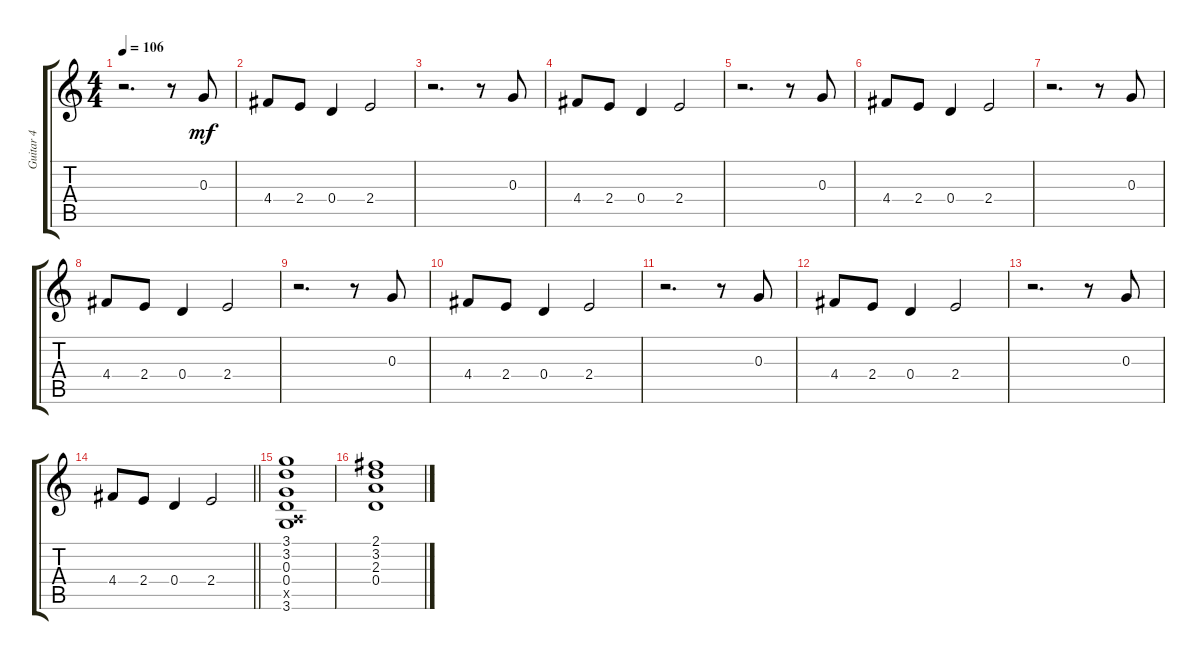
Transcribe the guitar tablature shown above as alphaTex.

\track ("Guitar 4" "Guitar 4") {instrument acousticguitarsteel}
\staff {score tabs}
\tuning (E4 B3 G3 D3 A2 E2) {hide}
\ts (4 4)
\tempo 106
\clef g2
\ks c
r.2{d dy mf balance 8} r.8 0.3.8 |
4.4.8 2.4.8 0.4.4 2.4.2 |
r.2{d} r.8 0.3.8 |
4.4.8 2.4.8 0.4.4 2.4.2 |
r.2{d} r.8 0.3.8 |
4.4.8 2.4.8 0.4.4 2.4.2 |
r.2{d} r.8 0.3.8 |
4.4.8 2.4.8 0.4.4 2.4.2 |
r.2{d} r.8 0.3.8 |
4.4.8 2.4.8 0.4.4 2.4.2 |
r.2{d} r.8 0.3.8 |
4.4.8 2.4.8 0.4.4 2.4.2 |
r.2{d} r.8 0.3.8 |
\barLineRight lightlight
4.4.8 2.4.8 0.4.4 2.4.2 |
(3.1 3.2 0.3 0.4 0.5{x} 3.6).1{balance 0} |
(2.1 3.2 2.3 0.4).1
